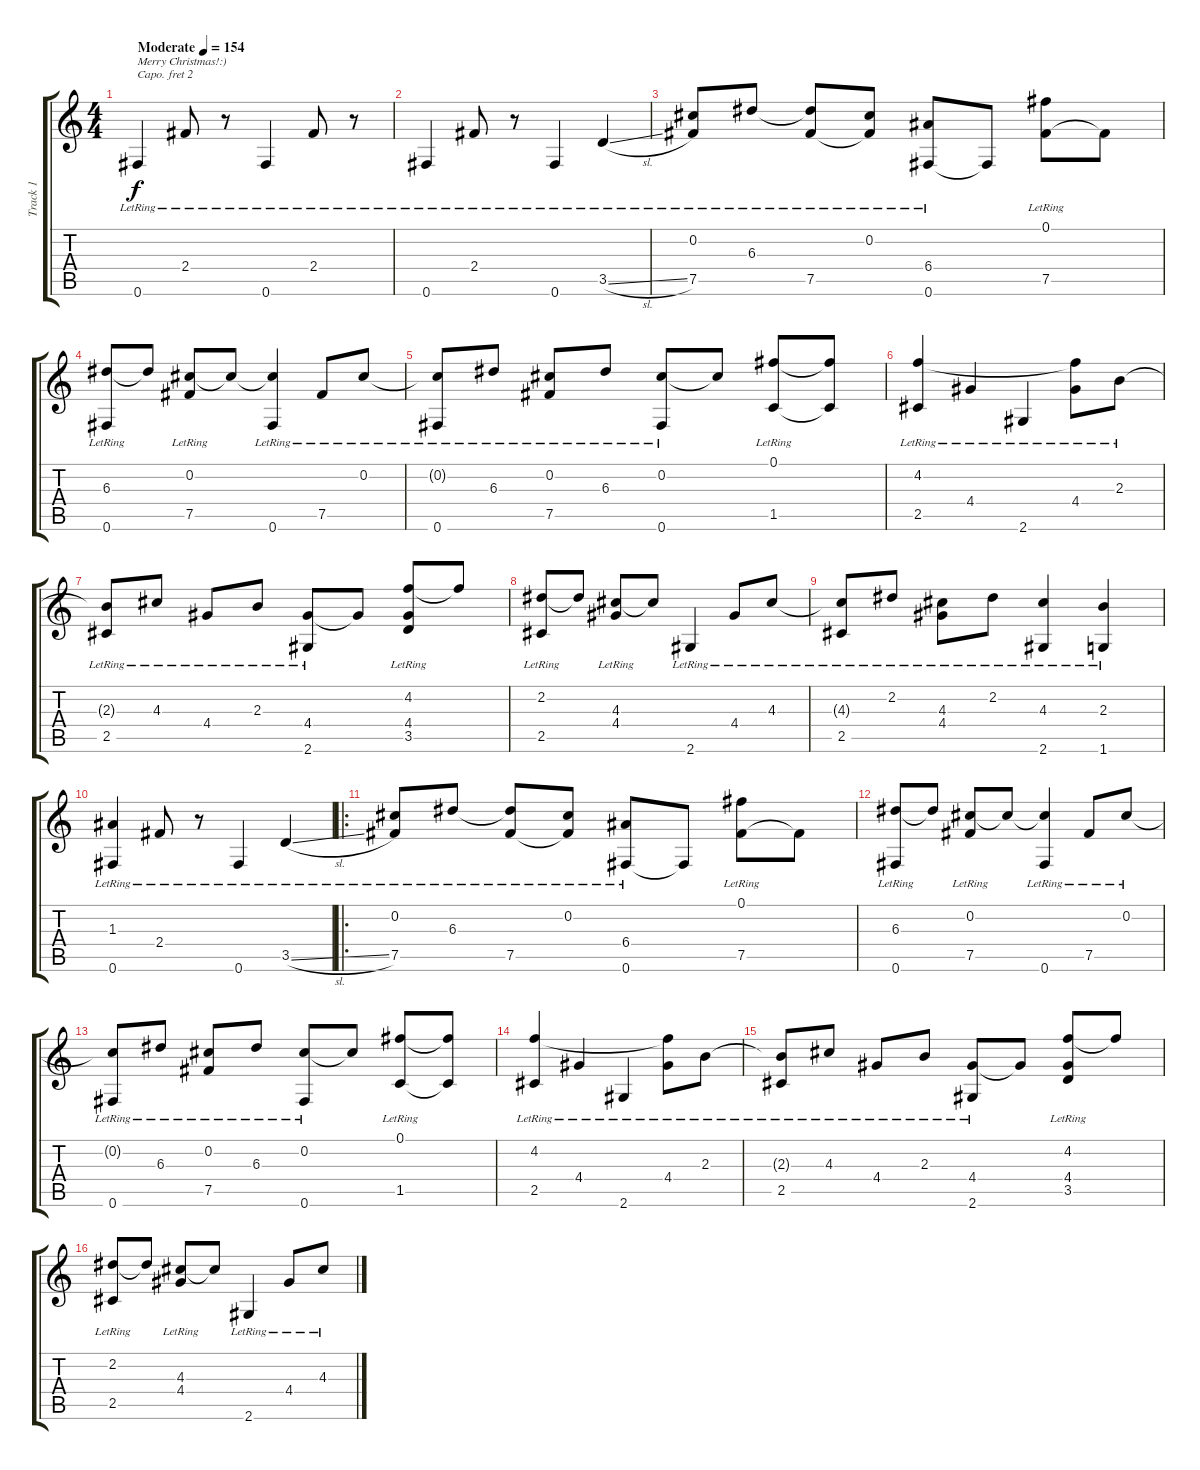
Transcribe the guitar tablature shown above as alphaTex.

\track ("Track 1" "Track 1") {instrument acousticguitarsteel}
\staff {score tabs}
\capo 2
\tuning (E4 B3 G3 D3 A2 E2) {hide}
\ts (4 4)
\tempo (154 "Moderate")
\clef g2
\ks c
0.6{lr}.4{txt "Merry Christmas!:)" dy f instrument acousticguitarsteel} 2.4{lr}.8 r.8 0.6{lr}.4 2.4{lr}.8 r.8 |
0.6{lr}.4 2.4{lr}.8 r.8 0.6{lr}.4 3.5{sl lr}.4 |
(0.2{lr} 7.5{lr}).8 6.3{lr}.8 (6.3{t} 7.5{lr}).8 (0.2{lr} 7.5{t}).8 (6.4{lr} 0.6{lr}).8 0.6{t}.8 (0.1{lr} 7.5{lr}).8 7.5{t}.8 |
(6.3{lr} 0.6{lr}).8 6.3{t}.8 (0.2{lr} 7.5{lr}).8 0.2{t}.8 (0.2{t} 0.6{lr}).4 7.5{lr}.8 0.2{lr}.8 |
(0.2{t} 0.6{lr}).8 6.3{lr}.8 (0.2{lr} 7.5{lr}).8 6.3{lr}.8 (0.2{lr} 0.6{lr}).8 0.2{t}.8 (0.1{lr} 1.5{lr}).8 (0.1{t} 1.5{t}).8 |
(4.2{lr} 2.5{lr}).4 4.4{lr}.4 2.6{lr}.4 (4.2{t} 4.4{lr}).8 2.3{lr}.8 |
(2.3{t} 2.5{lr}).8 4.3{lr}.8 4.4{lr}.8 2.3{lr}.8 (4.4{lr} 2.6{lr}).8 4.4{t}.8 (4.2{lr} 4.4{lr} 3.5{lr}).8 4.2{t}.8 |
(2.2{lr} 2.5{lr}).8 2.2{t}.8 (4.3{lr} 4.4{lr}).8 4.3{t}.8 2.6{lr}.4 4.4{lr}.8 4.3{lr}.8 |
(4.3{t} 2.5{lr}).8 2.2{lr}.8 (4.3{lr} 4.4{lr}).8 2.2{lr}.8 (4.3{lr} 2.6{lr}).4 (2.3{lr} 1.6{lr}).4 |
(1.3{lr} 0.6{lr}).4 2.4{lr}.8 r.8 0.6{lr}.4 3.5{sl lr}.4 |
\ro
(0.2{lr} 7.5{lr}).8 6.3{lr}.8 (6.3{t} 7.5{lr}).8 (0.2{lr} 7.5{t}).8 (6.4{lr} 0.6{lr}).8 0.6{t}.8 (0.1{lr} 7.5{lr}).8 7.5{t}.8 |
(6.3{lr} 0.6{lr}).8 6.3{t}.8 (0.2{lr} 7.5{lr}).8 0.2{t}.8 (0.2{t} 0.6{lr}).4 7.5{lr}.8 0.2{lr}.8 |
(0.2{t} 0.6{lr}).8 6.3{lr}.8 (0.2{lr} 7.5{lr}).8 6.3{lr}.8 (0.2{lr} 0.6{lr}).8 0.2{t}.8 (0.1{lr} 1.5{lr}).8 (0.1{t} 1.5{t}).8 |
(4.2{lr} 2.5{lr}).4 4.4{lr}.4 2.6{lr}.4 (4.2{t} 4.4{lr}).8 2.3{lr}.8 |
(2.3{t} 2.5{lr}).8 4.3{lr}.8 4.4{lr}.8 2.3{lr}.8 (4.4{lr} 2.6{lr}).8 4.4{t}.8 (4.2{lr} 4.4{lr} 3.5{lr}).8 4.2{t}.8 |
(2.2{lr} 2.5{lr}).8 2.2{t}.8 (4.3{lr} 4.4{lr}).8 4.3{t}.8 2.6{lr}.4 4.4{lr}.8 4.3{lr}.8
